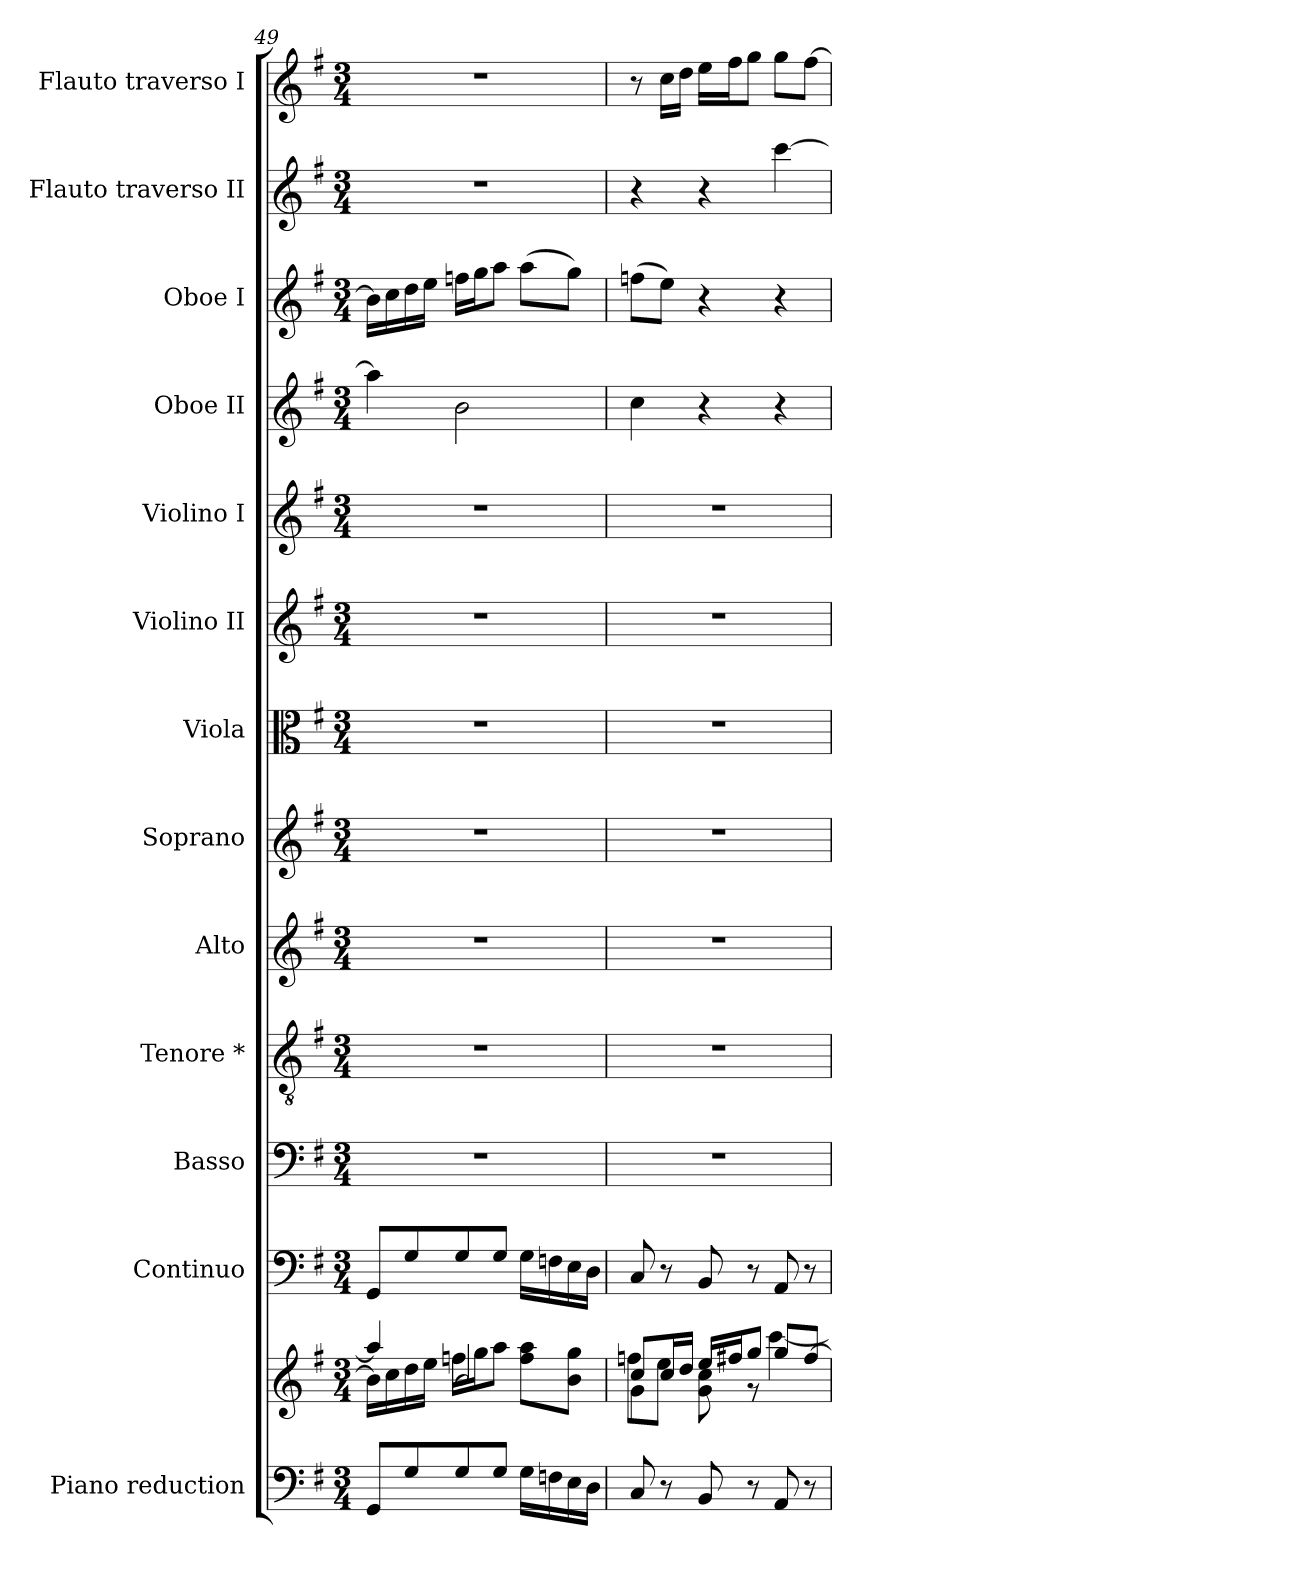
**kern	**kern	**kern	**kern	**kern	**kern	**kern	**kern	**kern	**kern	**kern	**kern	**kern	**kern
*part13	*part13	*part12	*part11	*part10	*part9	*part8	*part7	*part6	*part5	*part4	*part3	*part2	*part1
*staff14	*staff13	*staff12	*staff11	*staff10	*staff9	*staff8	*staff7	*staff6	*staff5	*staff4	*staff3	*staff2	*staff1
*I"Piano reduction	*	*I"Continuo	*I"Basso	*I"Tenore *	*I"Alto	*I"Soprano	*I"Viola	*I"Violino II	*I"Violino I	*I"Oboe II	*I"Oboe I	*I"Flauto traverso II	*I"Flauto traverso I
*I'Pno	*	*	*	*	*	*	*I'Vla	*I'Vln	*I'Vln	*I'Ob	*I'Ob	*	*
*clefF4	*clefG2	*clefF4	*clefF4	*clefGv2	*clefG2	*clefG2	*clefC3	*clefG2	*clefG2	*clefG2	*clefG2	*clefG2	*clefG2
*k[f#]	*k[f#]	*k[f#]	*k[f#]	*k[f#]	*k[f#]	*k[f#]	*k[f#]	*k[f#]	*k[f#]	*k[f#]	*k[f#]	*k[f#]	*k[f#]
*M3/4	*M3/4	*M3/4	*M3/4	*M3/4	*M3/4	*M3/4	*M3/4	*M3/4	*M3/4	*M3/4	*M3/4	*M3/4	*M3/4
=49	=49	=49	=49	=49	=49	=49	=49	=49	=49	=49	=49	=49	=49
*	*^	*	*	*	*	*	*	*	*	*	*	*	*
8GG/L	4aa/]	16b\LL]	8GG/L	2.r	2.r	2.r	2.r	2.r	2.r	2.r	4aa\]	16b\LL]	2.r	2.r
.	.	16cc\	.	.	.	.	.	.	.	.	.	16cc\	.	.
8G/	.	16dd\	8G/	.	.	.	.	.	.	.	.	16dd\	.	.
.	.	16ee\JJ	.	.	.	.	.	.	.	.	.	16ee\JJ	.	.
8G/	2b/	16ffn\LL	8G/	.	.	.	.	.	.	.	2b\	16ffn\LL	.	.
.	.	16gg\J	.	.	.	.	.	.	.	.	.	16gg\J	.	.
8G/J	.	8aa\J	8G/J	.	.	.	.	.	.	.	.	8aa\J	.	.
16G\LL	.	8ff\ 8aa\L	16G\LL	.	.	.	.	.	.	.	.	(8aa\L	.	.
16Fn\	.	.	16Fn\	.	.	.	.	.	.	.	.	.	.	.
16E\	.	8b\ 8gg\J	16E\	.	.	.	.	.	.	.	.	8gg\J)	.	.
16D\JJ	.	.	16D\JJ	.	.	.	.	.	.	.	.	.	.	.
=50	=50	=50	=50	=50	=50	=50	=50	=50	=50	=50	=50	=50	=50	=50
*	*	*^	*	*	*	*	*	*	*	*	*	*	*	*
8C/	8cc/L	8ffn\L	4g\	8C/	2.r	2.r	2.r	2.r	2.r	2.r	2.r	4cc\	(8ffn\L	4r	8r
8r	16cc/L	8ee\J	.	8r	.	.	.	.	.	.	.	.	8ee\J)	.	16cc\LL
.	16dd/JJ	.	.	.	.	.	.	.	.	.	.	.	.	.	16dd\JJ
8BB/	16ee/LL	8g\ 8cc\	2ryy	8BB/	.	.	.	.	.	.	.	4r	4r	4r	16ee\LL
.	16ff#X/J	.	.	.	.	.	.	.	.	.	.	.	.	.	16ff#\J
8r	8gg/J	8r	.	8r	.	.	.	.	.	.	.	.	.	.	8gg\J
8AA/	8gg/L	[>4ccc\	.	8AA/	.	.	.	.	.	.	.	4r	4r	[4ccc\	8gg\L
8r	[<8ff#/J	.	.	8r	.	.	.	.	.	.	.	.	.	.	[8ff#\J
*	*v	*v	*v	*	*	*	*	*	*	*	*	*	*	*	*
=	=	=	=	=	=	=	=	=	=	=	=	=	=
*-	*-	*-	*-	*-	*-	*-	*-	*-	*-	*-	*-	*-	*-
